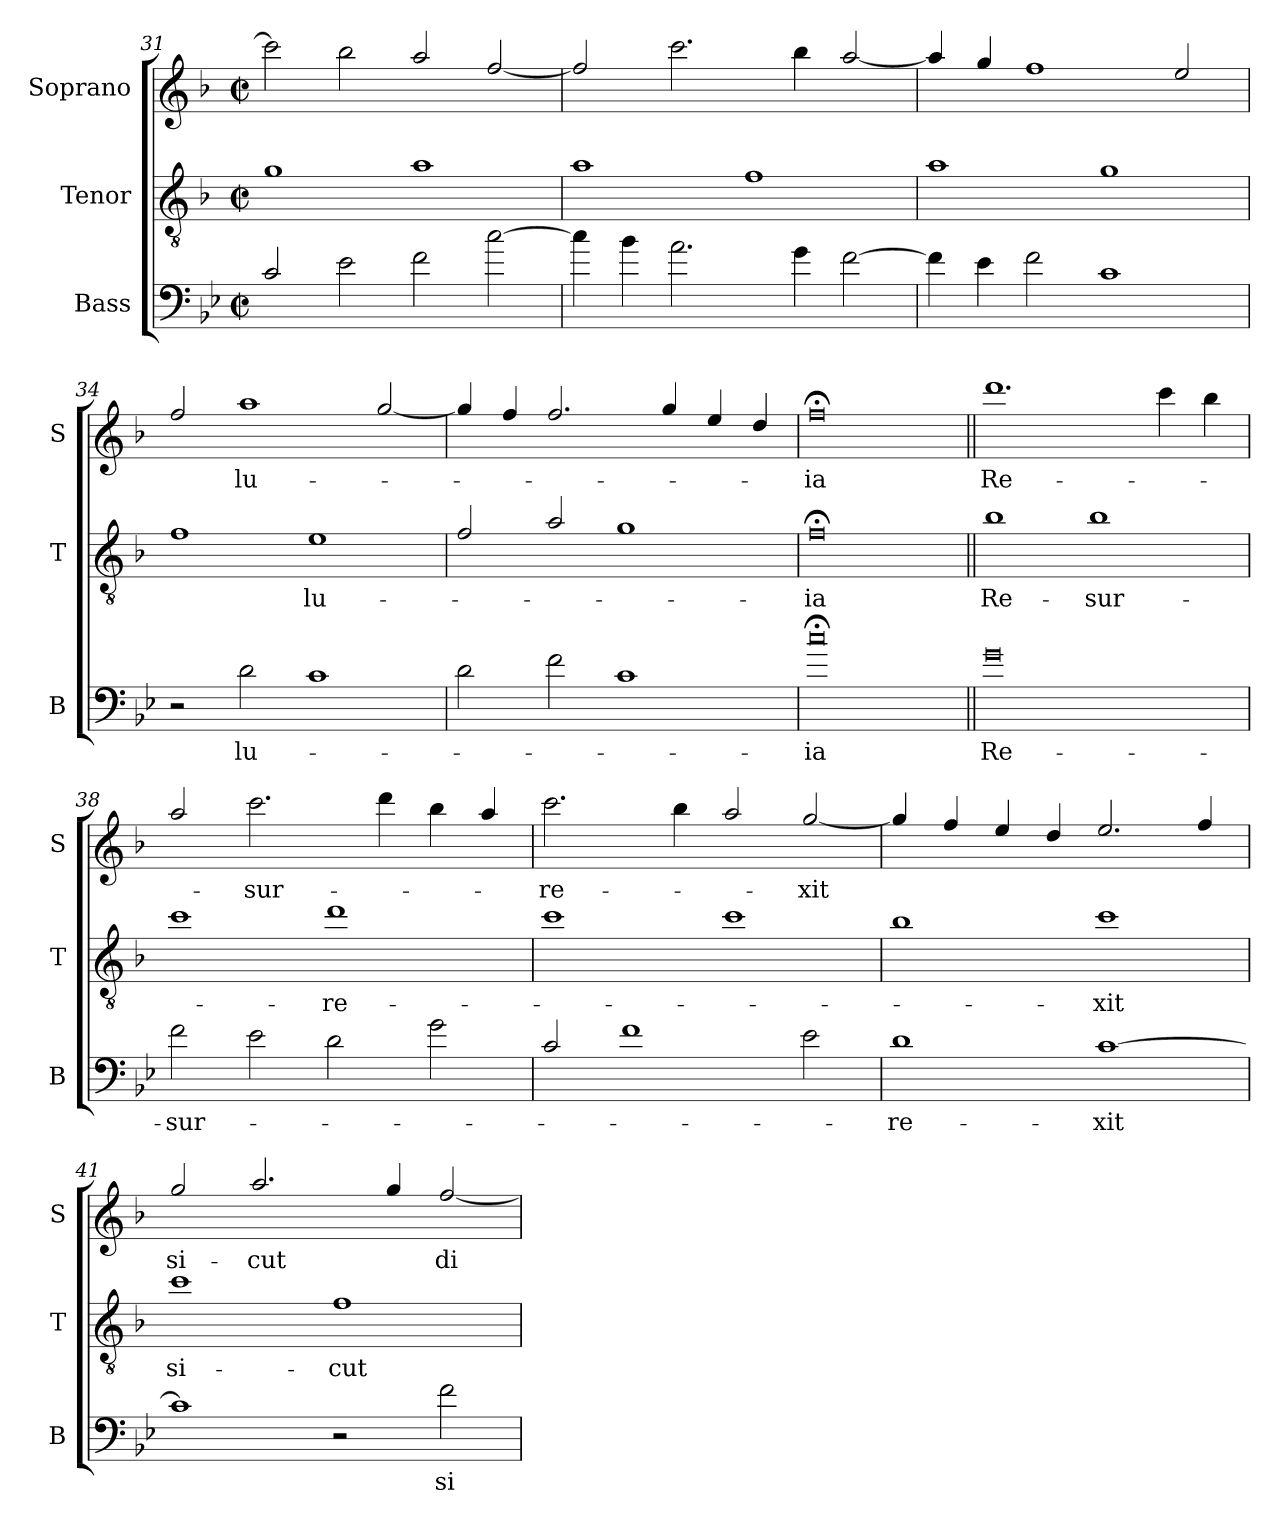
**kern	**text	**kern	**text	**kern	**text
*part3	*part3	*part2	*part2	*part1	*part1
*staff3	*staff3	*staff2	*staff2	*staff1	*staff1
*I"Bass	*	*I"Tenor	*	*I"Soprano	*
*I'B	*	*I'T	*	*I'S	*
*clefF4	*	*clefGv2	*	*clefG2	*
*ITrd7c12	*	*ITrd7c12	*	*ITrd7c12	*
*k[b-e-]	*	*k[b-]	*	*k[b-]	*
*B-:	*	*F:	*	*F:	*
*M2/2	*	*M2/2	*	*M2/2	*
*met(c|)	*	*met(c|)	*	*met(c|)	*
=31	=31	=31	=31	=31	=31
2C/	.	1G	.	2cc\]	.
2E-\	.	.	.	2b-\	.
2F\	.	1A	.	2a/	.
[2c\	.	.	.	[2f/	.
=32	=32	=32	=32	=32	=32
4c\]	.	1A	.	2f/]	.
4B-\	.	.	.	.	.
2.A\	.	.	.	2.cc\	.
.	.	1F	.	.	.
4G\	.	.	.	4b-\	.
[2F\	.	.	.	[2a/	.
=33	=33	=33	=33	=33	=33
4F\]	.	1A	.	4a/]	.
4E-\	.	.	.	4g/	.
2F\	.	.	.	1f	.
1C	.	1G	.	.	.
.	.	.	.	2e/	.
!!LO:LB:g=z
=34	=34	=34	=34	=34	=34
2r	.	1F	.	2f/	.
!	!LO:LY:b	!	!	!	!LO:LY:b
2D\	-lu-	.	.	1a	-lu-
!	!	!	!LO:LY:b	!	!
1C	.	1E	-lu-	.	.
.	.	.	.	[2g/	.
=35	=35	=35	=35	=35	=35
2D\	.	2F/	.	4g/]	.
.	.	.	.	4f/	.
2F\	.	2A/	.	2.f/	.
1C	.	1G	.	.	.
.	.	.	.	4g/	.
.	.	.	.	4e/	.
.	.	.	.	4d/	.
=36	=36	=36	=36	=36	=36
!	!LO:LY:b	!	!LO:LY:b	!	!LO:LY:b
0c;<	-ia	0F;<	-ia	0f;<	-ia
=37||	=37||	=37||	=37||	=37||	=37||
!	!LO:LY:b	!	!LO:LY:b	!	!LO:LY:b
0G	Re-	1B-	Re-	1.dd	Re-
!	!	!	!LO:LY:b	!	!
.	.	1B-	-sur-	.	.
.	.	.	.	4cc\	.
.	.	.	.	4b-\	.
=38	=38	=38	=38	=38	=38
!	!LO:LY:b	!	!	!	!
2F\	-sur-	1c	.	2a/	.
!	!	!	!	!	!LO:LY:b
2E-\	.	.	.	2.cc\	-sur-
!	!	!	!LO:LY:b	!	!
2D\	.	1d	-re-	.	.
.	.	.	.	4dd\	.
2G\	.	.	.	4b-\	.
.	.	.	.	4a/	.
=39	=39	=39	=39	=39	=39
!	!	!	!	!	!LO:LY:b
2C/	.	1c	.	2.cc\	-re-
1F	.	.	.	.	.
.	.	.	.	4b-\	.
.	.	1c	.	2a/	.
!	!	!	!	!	!LO:LY:b
2E-\	.	.	.	[2g/	-xit
!!LO:LB:g=z
=40	=40	=40	=40	=40	=40
!	!LO:LY:b	!	!	!	!
1D	-re-	1B-	.	4g/]	.
.	.	.	.	4f/	.
.	.	.	.	4e/	.
.	.	.	.	4d/	.
!	!LO:LY:b	!	!LO:LY:b	!	!
[1C	-xit	1c	-xit	2.e/	.
.	.	.	.	4f/	.
=41	=41	=41	=41	=41	=41
!	!	!	!LO:LY:b	!	!LO:LY:b
1C]	.	1c	si-	2g/	si-
!	!	!	!	!	!LO:LY:b
.	.	.	.	2.a/	-cut
!	!	!	!LO:LY:b	!	!
2r	.	1F	-cut	.	.
.	.	.	.	4g/	.
!	!LO:LY:b	!	!	!	!LO:LY:b
2F\	si-	.	.	[2f/	di-
=	=	=	=	=	=
*-	*-	*-	*-	*-	*-
